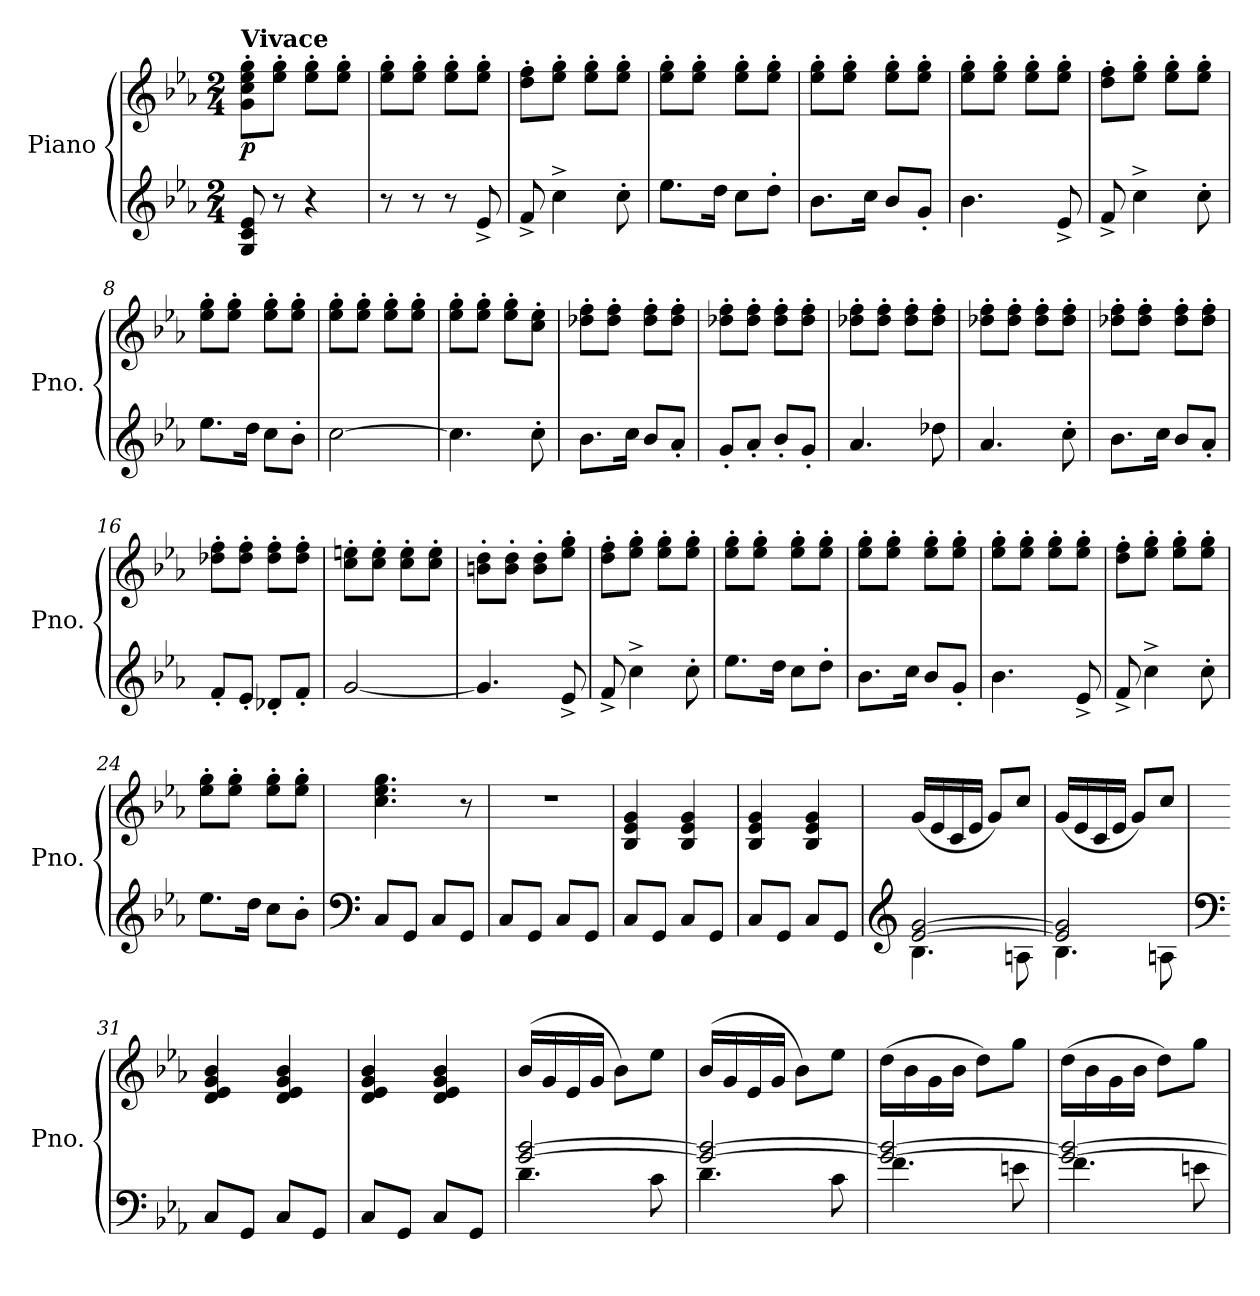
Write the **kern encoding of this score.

**kern	**kern	**dynam
*part1	*part1	*part1
*staff2	*staff1	*staff1/2
*I"Piano	*	*
*I'Pno.	*	*
*clefG2	*clefG2	*
*k[b-e-a-]	*k[b-e-a-]	*
*M2/4	*M2/4	*
*MM140	*MM140	*
=1	=1	=1
!	!LO:TX:a:B:t=Vivace	!
!	!	!LO:DY:b
8G/ 8c/ 8e-/	8g\' 8cc\' 8ee-\' 8gg\'L	p
8r	8ee-\' 8gg\'J	.
4r	8ee-\' 8gg\'L	.
.	8ee-\' 8gg\'J	.
=2	=2	=2
8r	8ee-\' 8gg\'L	.
8r	8ee-\' 8gg\'J	.
8r	8ee-\' 8gg\'L	.
8e-^/	8ee-\' 8gg\'J	.
=3	=3	=3
8f^/	8dd\' 8ff\'L	.
4cc^\	8ee-\' 8gg\'J	.
.	8ee-\' 8gg\'L	.
8cc'\	8ee-\' 8gg\'J	.
=4	=4	=4
8.ee-\L	8ee-\' 8gg\'L	.
.	8ee-\' 8gg\'J	.
16dd\Jk	.	.
8cc\L	8ee-\' 8gg\'L	.
8dd'\J	8ee-\' 8gg\'J	.
=5	=5	=5
8.b-\L	8ee-\' 8gg\'L	.
.	8ee-\' 8gg\'J	.
16cc\Jk	.	.
8b-/L	8ee-\' 8gg\'L	.
8g'/J	8ee-\' 8gg\'J	.
=6	=6	=6
4.b-\	8ee-\' 8gg\'L	.
.	8ee-\' 8gg\'J	.
.	8ee-\' 8gg\'L	.
8e-^/	8ee-\' 8gg\'J	.
=7	=7	=7
8f^/	8dd\' 8ff\'L	.
4cc^\	8ee-\' 8gg\'J	.
.	8ee-\' 8gg\'L	.
8cc'\	8ee-\' 8gg\'J	.
=8	=8	=8
8.ee-\L	8ee-\' 8gg\'L	.
.	8ee-\' 8gg\'J	.
16dd\Jk	.	.
8cc\L	8ee-\' 8gg\'L	.
8b-'\J	8ee-\' 8gg\'J	.
=9	=9	=9
[2cc\	8ee-\' 8gg\'L	.
.	8ee-\' 8gg\'J	.
.	8ee-\' 8gg\'L	.
.	8ee-\' 8gg\'J	.
!!LO:LB:g=z
=10	=10	=10
4.cc\]	8ee-\' 8gg\'L	.
.	8ee-\' 8gg\'J	.
.	8ee-\' 8gg\'L	.
8cc'\	8cc\' 8ee-\'J	.
=11	=11	=11
8.b-\L	8dd-X\' 8ff\'L	.
.	8dd-\' 8ff\'J	.
16cc\Jk	.	.
8b-/L	8dd-\' 8ff\'L	.
8a-'/J	8dd-\' 8ff\'J	.
=12	=12	=12
8g'/L	8dd-X\' 8ff\'L	.
8a-'/J	8dd-\' 8ff\'J	.
8b-'/L	8dd-\' 8ff\'L	.
8g'/J	8dd-\' 8ff\'J	.
=13	=13	=13
4.a-/	8dd-X\' 8ff\'L	.
.	8dd-\' 8ff\'J	.
.	8dd-\' 8ff\'L	.
8dd-X\	8dd-\' 8ff\'J	.
=14	=14	=14
4.a-/	8dd-X\' 8ff\'L	.
.	8dd-\' 8ff\'J	.
.	8dd-\' 8ff\'L	.
8cc'\	8dd-\' 8ff\'J	.
=15	=15	=15
8.b-\L	8dd-X\' 8ff\'L	.
.	8dd-\' 8ff\'J	.
16cc\Jk	.	.
8b-/L	8dd-\' 8ff\'L	.
8a-'/J	8dd-\' 8ff\'J	.
=16	=16	=16
8f'/L	8dd-X\' 8ff\'L	.
8e-'/J	8dd-\' 8ff\'J	.
8d-X'/L	8dd-\' 8ff\'L	.
8f'/J	8dd-\' 8ff\'J	.
=17	=17	=17
[2g/	8cc\' 8een\'L	.
.	8cc\' 8ee\'J	.
.	8cc\' 8ee\'L	.
.	8cc\' 8ee\'J	.
=18	=18	=18
4.g/]	8bn\' 8dd\'L	.
.	8b\' 8dd\'J	.
.	8b\' 8dd\'L	.
8e-^/	8ee-\' 8gg\'J	.
!!LO:LB:g=z
=19	=19	=19
8f^/	8dd\' 8ff\'L	.
4cc^\	8ee-\' 8gg\'J	.
.	8ee-\' 8gg\'L	.
8cc'\	8ee-\' 8gg\'J	.
=20	=20	=20
8.ee-\L	8ee-\' 8gg\'L	.
.	8ee-\' 8gg\'J	.
16dd\Jk	.	.
8cc\L	8ee-\' 8gg\'L	.
8dd'\J	8ee-\' 8gg\'J	.
=21	=21	=21
8.b-\L	8ee-\' 8gg\'L	.
.	8ee-\' 8gg\'J	.
16cc\Jk	.	.
8b-/L	8ee-\' 8gg\'L	.
8g'/J	8ee-\' 8gg\'J	.
=22	=22	=22
4.b-\	8ee-\' 8gg\'L	.
.	8ee-\' 8gg\'J	.
.	8ee-\' 8gg\'L	.
8e-^/	8ee-\' 8gg\'J	.
=23	=23	=23
8f^/	8dd\' 8ff\'L	.
4cc^\	8ee-\' 8gg\'J	.
.	8ee-\' 8gg\'L	.
8cc'\	8ee-\' 8gg\'J	.
=24	=24	=24
8.ee-\L	8ee-\' 8gg\'L	.
.	8ee-\' 8gg\'J	.
16dd\Jk	.	.
8cc\L	8ee-\' 8gg\'L	.
8b-'\J	8ee-\' 8gg\'J	.
=25	=25	=25
*clefF4	*	*
!	!	!LO:DY:b=2
!	!	!LO:DY:n=1:b
8C/L	4.cc\ 4.ee-\ 4.gg\	p mf
8GG/J	.	.
8C/L	.	.
8GG/J	8r	.
=26	=26	=26
8C/L	2r	.
8GG/J	.	.
8C/L	.	.
8GG/J	.	.
=27	=27	=27
8C/L	4B-/ 4e-/ 4g/	.
8GG/J	.	.
8C/L	4B-/ 4e-/ 4g/	.
8GG/J	.	.
!!LO:LB:g=z
=28	=28	=28
8C/L	4B-/ 4e-/ 4g/	.
8GG/J	.	.
8C/L	4B-/ 4e-/ 4g/	.
8GG/J	.	.
=29	=29	=29
*clefG2	*	*
*^	*	*
[2e-/ [2g/	4.B-\	(<16g/LL	.
.	.	16e-/	.
.	.	16c/	.
.	.	16e-/JJ	.
.	.	8g/L)	.
.	8An\	8cc/J	.
=30	=30	=30	=30
2e-/] 2g/]	4.B-\	(<16g/LL	.
.	.	16e-/	.
.	.	16c/	.
.	.	16e-/JJ	.
.	.	8g/L)	.
.	8An\	8cc/J	.
*v	*v	*	*
=31	=31	=31
*clefF4	*	*
8C/L	4d/ 4e-/ 4g/ 4b-/	.
8GG/J	.	.
8C/L	4d/ 4e-/ 4g/ 4b-/	.
8GG/J	.	.
=32	=32	=32
8C/L	4d/ 4e-/ 4g/ 4b-/	.
8GG/J	.	.
8C/L	4d/ 4e-/ 4g/ 4b-/	.
8GG/J	.	.
=33	=33	=33
*^	*	*
[2g/ [2b-/	4.d\	(>16b-/LL	.
.	.	16g/	.
.	.	16e-/	.
.	.	16g/JJ	.
.	.	8b-\L)	.
.	8c\	8ee-\J	.
=34	=34	=34	=34
2g/_ 2b-/_	4.d\	(>16b-/LL	.
.	.	16g/	.
.	.	16e-/	.
.	.	16g/JJ	.
.	.	8b-\L)	.
.	8c\	8ee-\J	.
=35	=35	=35	=35
2g/_ 2b-/_	4.f\	(>16dd\LL	.
.	.	16b-\	.
.	.	16g\	.
.	.	16b-\JJ	.
.	.	8dd\L)	.
.	8en\	8gg\J	.
!!LO:LB:g=z
=36	=36	=36	=36
2g/_ 2b-/_	4.f\	(>16dd\LL	.
.	.	16b-\	.
.	.	16g\	.
.	.	16b-\JJ	.
.	.	8dd\L)	.
.	8en\	8gg\J	.
*v	*v	*	*
=	=	=
*-	*-	*-
